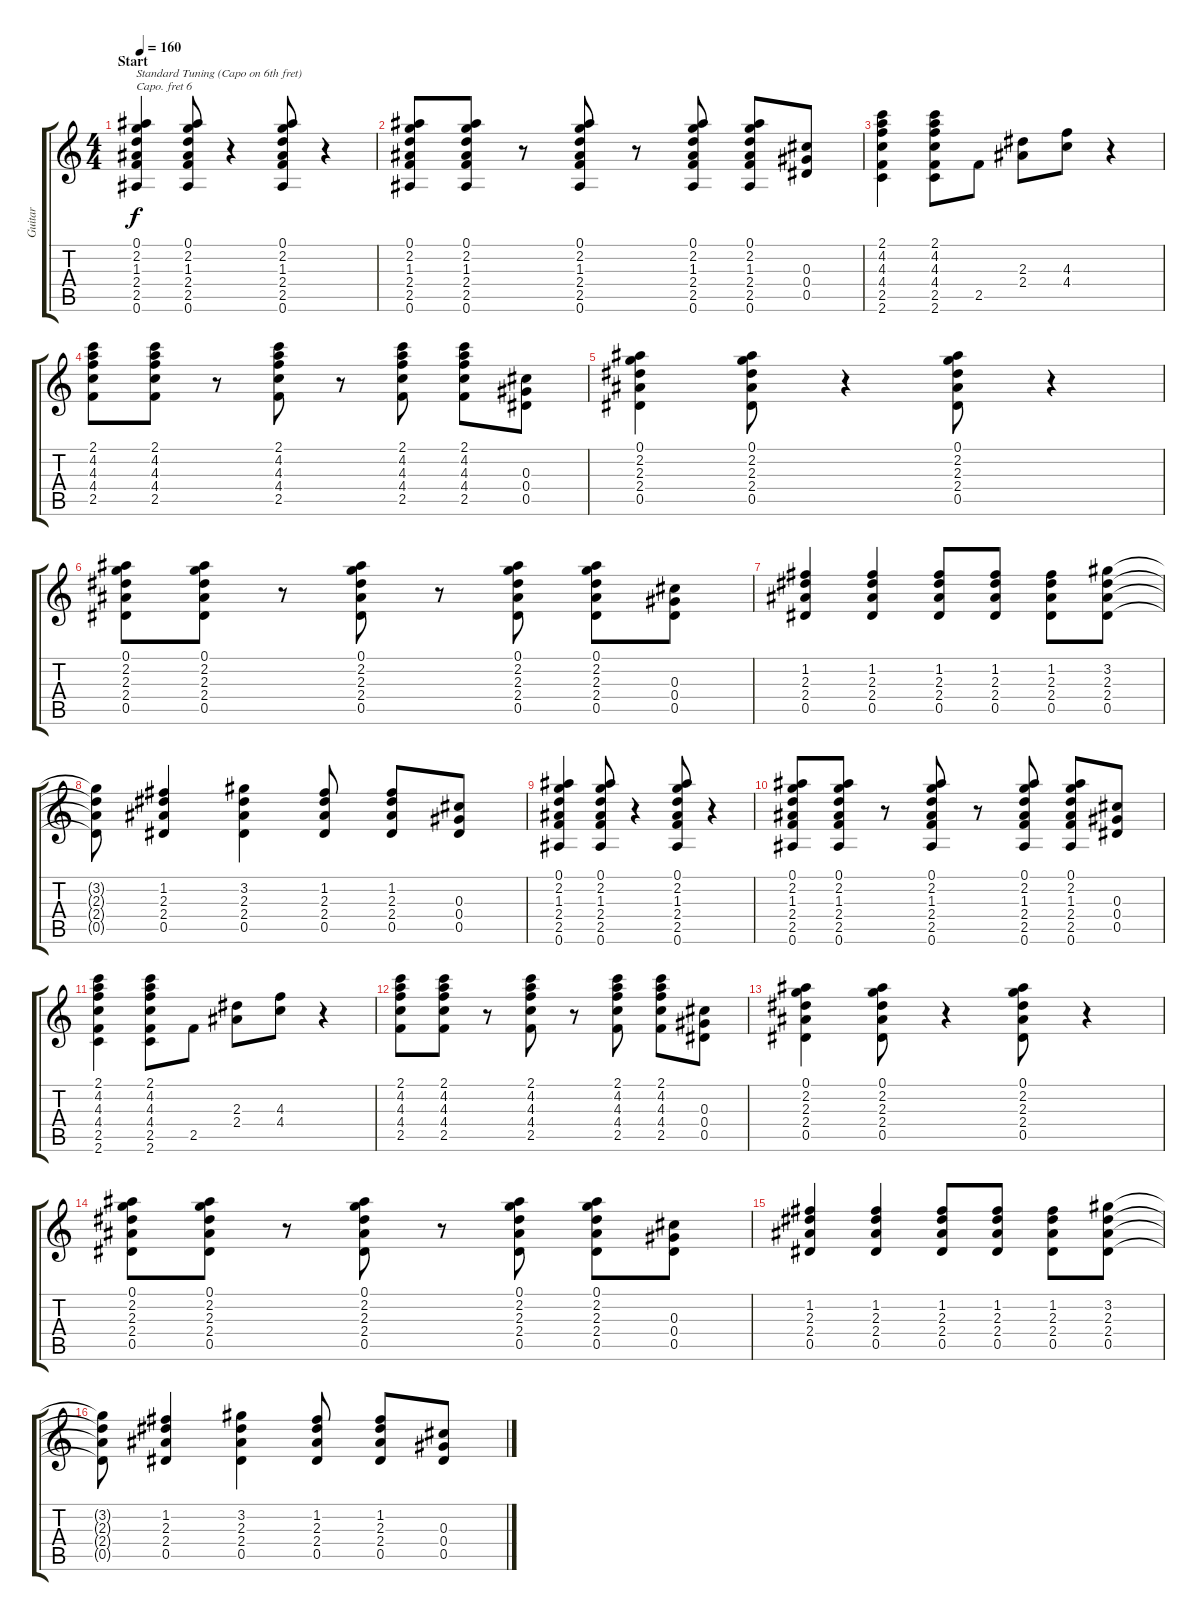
\track ("Guitar" "Guitar") {instrument electricguitarjazz}
\staff {score tabs}
\capo 6
\tuning (E4 B3 G3 D3 A2 E2) {hide}
\ts (4 4)
\section ("" "Start")
\tempo 160
\clef g2
\ks c
(0.1 2.2 1.3 2.4 2.5 0.6).4{txt "Standard Tuning (Capo on 6th fret)" dy f instrument electricguitarjazz} (0.1 2.2 1.3 2.4 2.5 0.6).8 r.4 (0.1 2.2 1.3 2.4 2.5 0.6).8 r.4 |
(0.1 2.2 1.3 2.4 2.5 0.6).8 (0.1 2.2 1.3 2.4 2.5 0.6).8 r.8 (0.1 2.2 1.3 2.4 2.5 0.6).8 r.8 (0.1 2.2 1.3 2.4 2.5 0.6).8 (0.1 2.2 1.3 2.4 2.5 0.6).8 (0.3 0.4 0.5).8 |
(2.1 4.2 4.3 4.4 2.5 2.6).4 (2.1 4.2 4.3 4.4 2.5 2.6).8 2.5.8 (2.3 2.4).8 (4.3 4.4).8 r.4 |
(2.1 4.2 4.3 4.4 2.5).8 (2.1 4.2 4.3 4.4 2.5).8 r.8 (2.1 4.2 4.3 4.4 2.5).8 r.8 (2.1 4.2 4.3 4.4 2.5).8 (2.1 4.2 4.3 4.4 2.5).8 (0.3 0.4 0.5).8 |
(0.1 2.2 2.3 2.4 0.5).4 (0.1 2.2 2.3 2.4 0.5).8 r.4 (0.1 2.2 2.3 2.4 0.5).8 r.4 |
(0.1 2.2 2.3 2.4 0.5).8 (0.1 2.2 2.3 2.4 0.5).8 r.8 (0.1 2.2 2.3 2.4 0.5).8 r.8 (0.1 2.2 2.3 2.4 0.5).8 (0.1 2.2 2.3 2.4 0.5).8 (0.3 0.4 0.5).8 |
(1.2 2.3 2.4 0.5).4 (1.2 2.3 2.4 0.5).4 (1.2 2.3 2.4 0.5).8 (1.2 2.3 2.4 0.5).8 (1.2 2.3 2.4 0.5).8 (3.2 2.3 2.4 0.5).8 |
(3.2{t} 2.3{t} 2.4{t} 0.5{t}).8 (1.2 2.3 2.4 0.5).4 (3.2 2.3 2.4 0.5).4 (1.2 2.3 2.4 0.5).8 (1.2 2.3 2.4 0.5).8 (0.3 0.4 0.5).8 |
(0.1 2.2 1.3 2.4 2.5 0.6).4 (0.1 2.2 1.3 2.4 2.5 0.6).8 r.4 (0.1 2.2 1.3 2.4 2.5 0.6).8 r.4 |
(0.1 2.2 1.3 2.4 2.5 0.6).8 (0.1 2.2 1.3 2.4 2.5 0.6).8 r.8 (0.1 2.2 1.3 2.4 2.5 0.6).8 r.8 (0.1 2.2 1.3 2.4 2.5 0.6).8 (0.1 2.2 1.3 2.4 2.5 0.6).8 (0.3 0.4 0.5).8 |
(2.1 4.2 4.3 4.4 2.5 2.6).4 (2.1 4.2 4.3 4.4 2.5 2.6).8 2.5.8 (2.3 2.4).8 (4.3 4.4).8 r.4 |
(2.1 4.2 4.3 4.4 2.5).8 (2.1 4.2 4.3 4.4 2.5).8 r.8 (2.1 4.2 4.3 4.4 2.5).8 r.8 (2.1 4.2 4.3 4.4 2.5).8 (2.1 4.2 4.3 4.4 2.5).8 (0.3 0.4 0.5).8 |
(0.1 2.2 2.3 2.4 0.5).4 (0.1 2.2 2.3 2.4 0.5).8 r.4 (0.1 2.2 2.3 2.4 0.5).8 r.4 |
(0.1 2.2 2.3 2.4 0.5).8 (0.1 2.2 2.3 2.4 0.5).8 r.8 (0.1 2.2 2.3 2.4 0.5).8 r.8 (0.1 2.2 2.3 2.4 0.5).8 (0.1 2.2 2.3 2.4 0.5).8 (0.3 0.4 0.5).8 |
(1.2 2.3 2.4 0.5).4 (1.2 2.3 2.4 0.5).4 (1.2 2.3 2.4 0.5).8 (1.2 2.3 2.4 0.5).8 (1.2 2.3 2.4 0.5).8 (3.2 2.3 2.4 0.5).8 |
(3.2{t} 2.3{t} 2.4{t} 0.5{t}).8 (1.2 2.3 2.4 0.5).4 (3.2 2.3 2.4 0.5).4 (1.2 2.3 2.4 0.5).8 (1.2 2.3 2.4 0.5).8 (0.3 0.4 0.5).8
